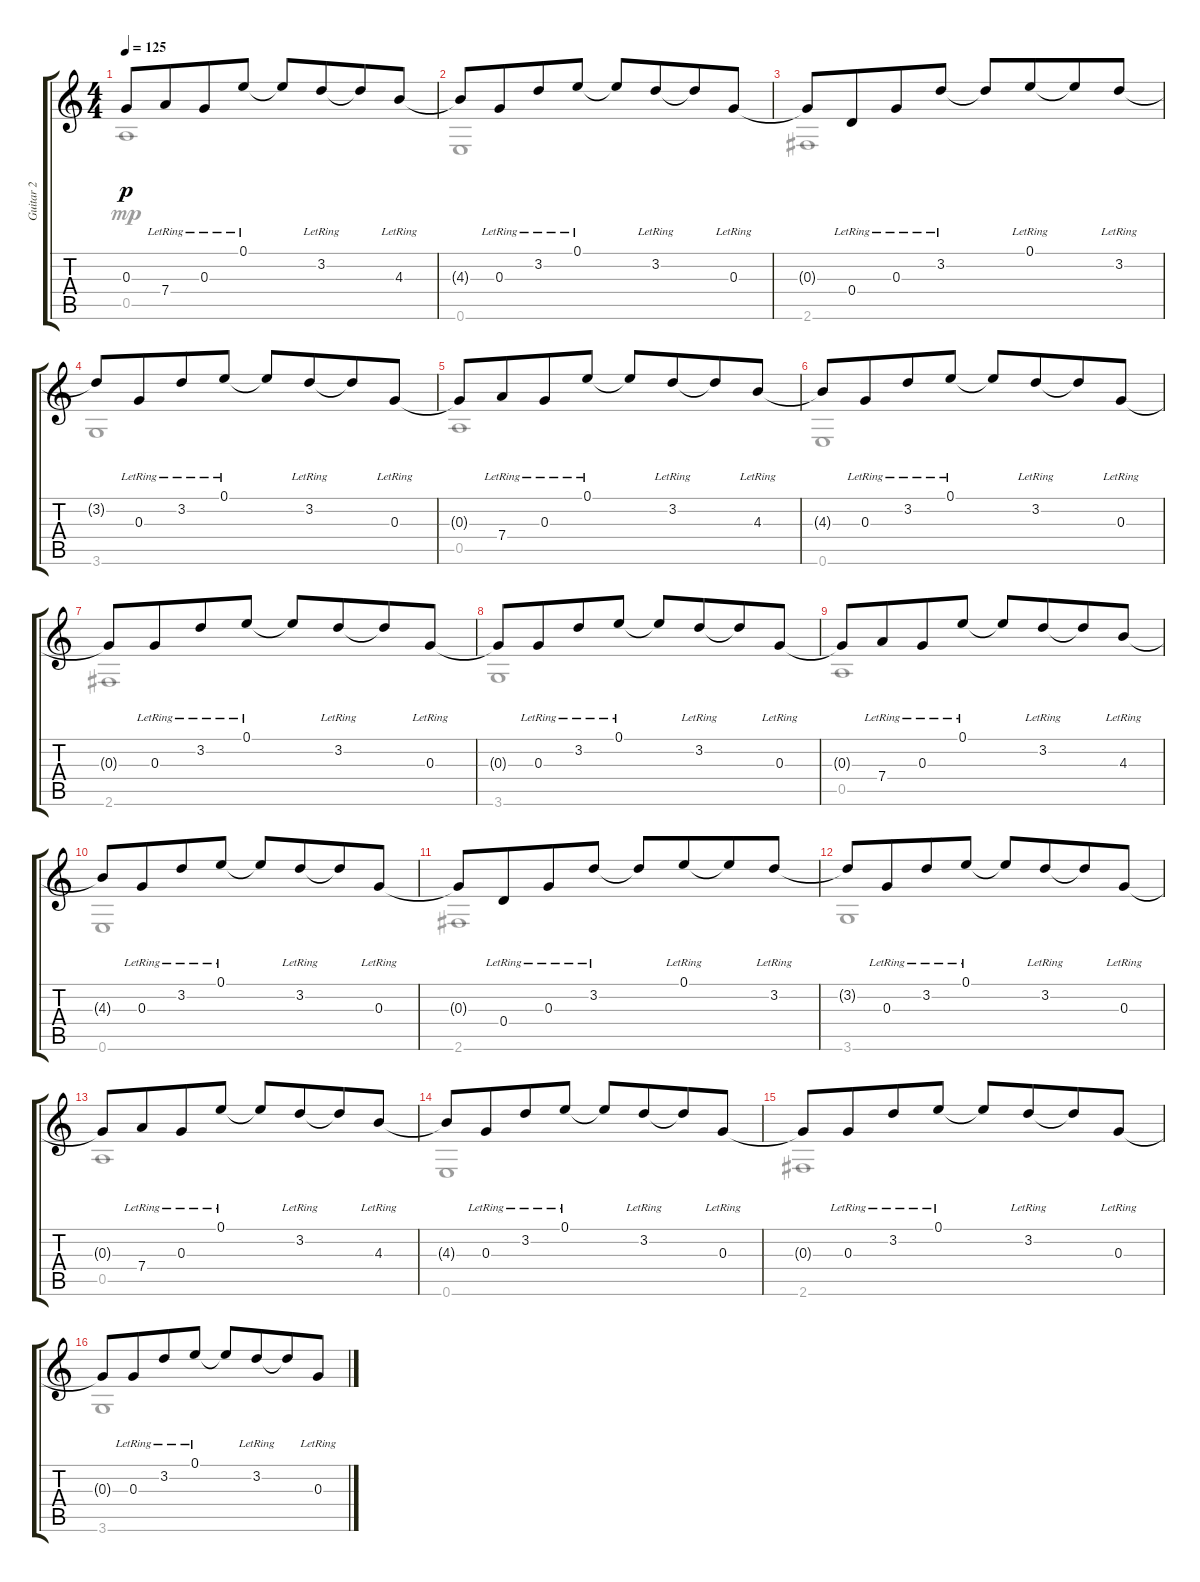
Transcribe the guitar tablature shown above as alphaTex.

\track ("Guitar 2" "Guitar 2") {instrument electricguitarclean}
\staff {score tabs}
\tuning (E4 B3 G3 D3 A2 E2) {hide}
\voice
\ts (4 4)
\tempo 125
\clef g2
\ks c
0.3{t}.8{dy p} 7.4{lr}.8{beam merge} 0.3{lr}.8 0.1{lr}.8 0.1{t}.8 3.2{lr}.8{beam merge} 3.2{t}.8 4.3{lr}.8 |
4.3{t}.8 0.3{lr}.8{beam merge} 3.2{lr}.8 0.1{lr}.8 0.1{t}.8 3.2{lr}.8{beam merge} 3.2{t}.8 0.3{lr}.8 |
0.3{t}.8 0.4{lr}.8{beam merge} 0.3{lr}.8 3.2{lr}.8 3.2{t}.8 0.1{lr}.8{beam merge} 0.1{t}.8 3.2{lr}.8 |
3.2{t}.8 0.3{lr}.8{beam merge} 3.2{lr}.8 0.1{lr}.8 0.1{t}.8 3.2{lr}.8{beam merge} 3.2{t}.8 0.3{lr}.8 |
0.3{t}.8 7.4{lr}.8{beam merge} 0.3{lr}.8 0.1{lr}.8 0.1{t}.8 3.2{lr}.8{beam merge} 3.2{t}.8 4.3{lr}.8 |
4.3{t}.8 0.3{lr}.8{beam merge} 3.2{lr}.8 0.1{lr}.8 0.1{t}.8 3.2{lr}.8{beam merge} 3.2{t}.8 0.3{lr}.8 |
0.3{t}.8 0.3{lr}.8{beam merge} 3.2{lr}.8 0.1{lr}.8 0.1{t}.8 3.2{lr}.8{beam merge} 3.2{t}.8 0.3{lr}.8 |
0.3{t}.8 0.3{lr}.8{beam merge} 3.2{lr}.8 0.1{lr}.8 0.1{t}.8 3.2{lr}.8{beam merge} 3.2{t}.8 0.3{lr}.8 |
0.3{t}.8 7.4{lr}.8{beam merge} 0.3{lr}.8 0.1{lr}.8 0.1{t}.8 3.2{lr}.8{beam merge} 3.2{t}.8 4.3{lr}.8 |
4.3{t}.8 0.3{lr}.8{beam merge} 3.2{lr}.8 0.1{lr}.8 0.1{t}.8 3.2{lr}.8{beam merge} 3.2{t}.8 0.3{lr}.8 |
0.3{t}.8 0.4{lr}.8{beam merge} 0.3{lr}.8 3.2{lr}.8 3.2{t}.8 0.1{lr}.8{beam merge} 0.1{t}.8 3.2{lr}.8 |
3.2{t}.8 0.3{lr}.8{beam merge} 3.2{lr}.8 0.1{lr}.8 0.1{t}.8 3.2{lr}.8{beam merge} 3.2{t}.8 0.3{lr}.8 |
0.3{t}.8 7.4{lr}.8{beam merge} 0.3{lr}.8 0.1{lr}.8 0.1{t}.8 3.2{lr}.8{beam merge} 3.2{t}.8 4.3{lr}.8 |
4.3{t}.8 0.3{lr}.8{beam merge} 3.2{lr}.8 0.1{lr}.8 0.1{t}.8 3.2{lr}.8{beam merge} 3.2{t}.8 0.3{lr}.8 |
0.3{t}.8 0.3{lr}.8{beam merge} 3.2{lr}.8 0.1{lr}.8 0.1{t}.8 3.2{lr}.8{beam merge} 3.2{t}.8 0.3{lr}.8 |
0.3{t}.8 0.3{lr}.8{beam merge} 3.2{lr}.8 0.1{lr}.8 0.1{t}.8 3.2{lr}.8{beam merge} 3.2{t}.8 0.3{lr}.8
\voice
\clef g2
\ottava regular
\simile none
\ks c
0.5.1{dy mp} |
0.6.1 |
2.6.1 |
3.6.1 |
0.5.1 |
0.6.1 |
2.6.1 |
3.6.1 |
0.5.1 |
0.6.1 |
2.6.1 |
3.6.1 |
0.5.1 |
0.6.1 |
2.6.1 |
3.6.1
